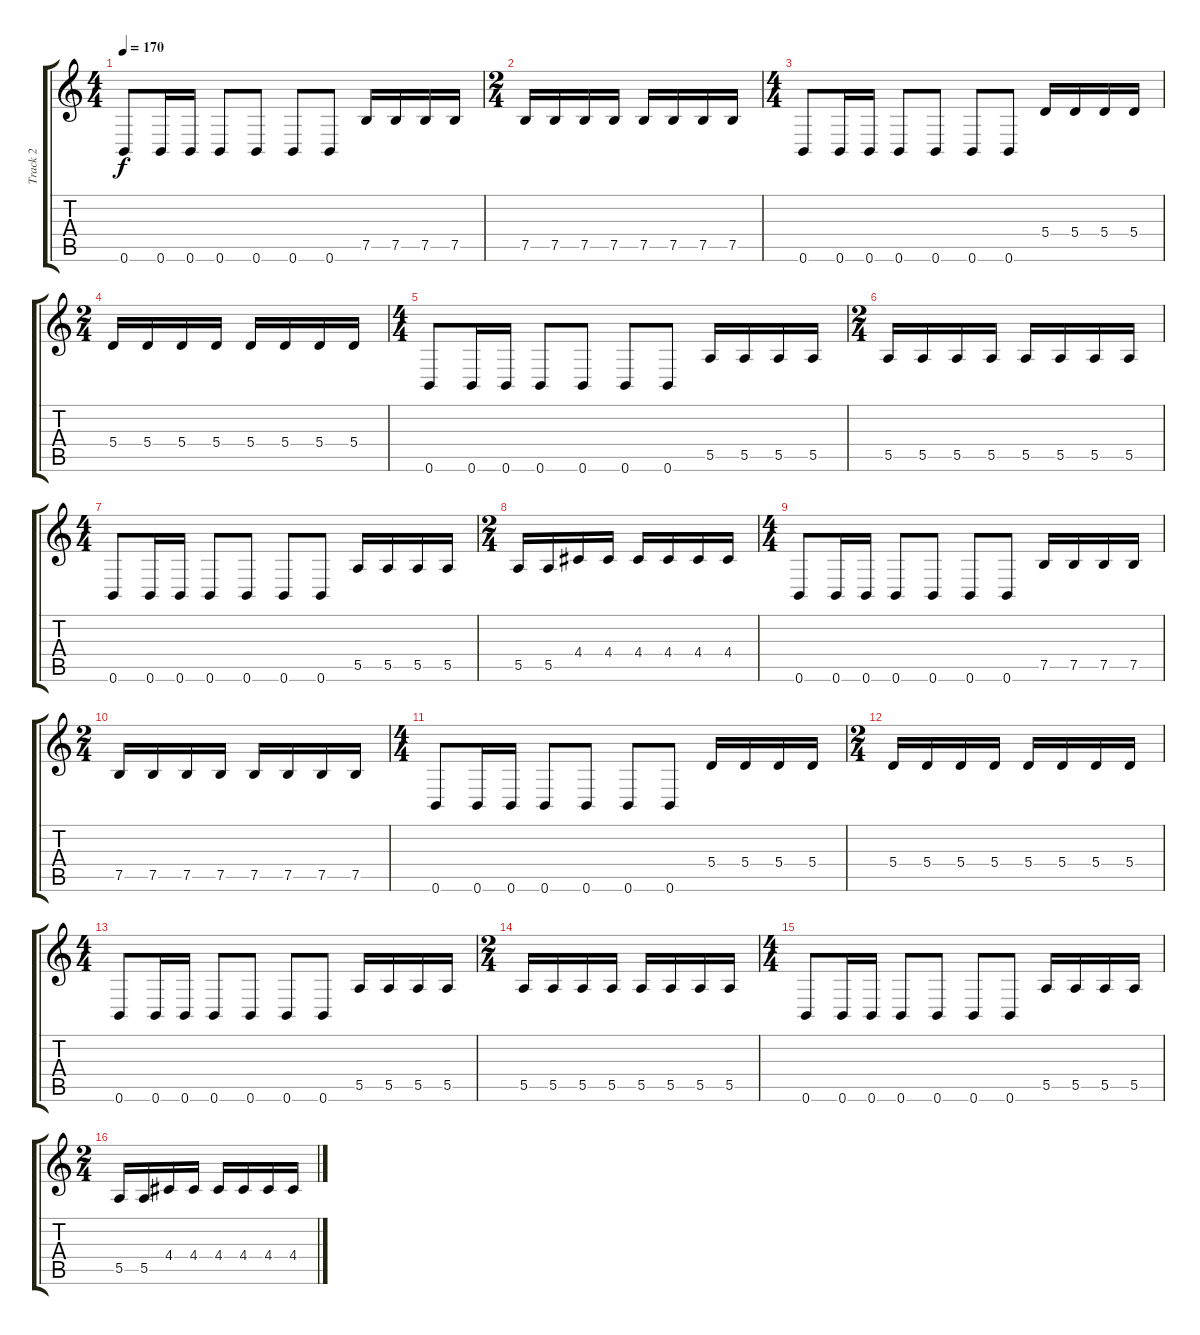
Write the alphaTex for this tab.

\track ("Track 2" "Track 2") {instrument distortionguitar}
\staff {score tabs}
\tuning (B3 Gb3 D3 A2 E2 B1) {hide}
\ts (4 4)
\tempo 170
\clef g2
\ks c
0.6.8{dy f} 0.6.16 0.6.16 0.6.8 0.6.8 0.6.8 0.6.8 7.5.16 7.5.16 7.5.16 7.5.16 |
\ts (2 4)
7.5.16 7.5.16 7.5.16 7.5.16 7.5.16 7.5.16 7.5.16 7.5.16 |
\ts (4 4)
0.6.8 0.6.16 0.6.16 0.6.8 0.6.8 0.6.8 0.6.8 5.4.16 5.4.16 5.4.16 5.4.16 |
\ts (2 4)
5.4.16 5.4.16 5.4.16 5.4.16 5.4.16 5.4.16 5.4.16 5.4.16 |
\ts (4 4)
0.6.8 0.6.16 0.6.16 0.6.8 0.6.8 0.6.8 0.6.8 5.5.16 5.5.16 5.5.16 5.5.16 |
\ts (2 4)
5.5.16 5.5.16 5.5.16 5.5.16 5.5.16 5.5.16 5.5.16 5.5.16 |
\ts (4 4)
0.6.8 0.6.16 0.6.16 0.6.8 0.6.8 0.6.8 0.6.8 5.5.16 5.5.16 5.5.16 5.5.16 |
\ts (2 4)
5.5.16 5.5.16 4.4.16 4.4.16 4.4.16 4.4.16 4.4.16 4.4.16 |
\ts (4 4)
0.6.8 0.6.16 0.6.16 0.6.8 0.6.8 0.6.8 0.6.8 7.5.16 7.5.16 7.5.16 7.5.16 |
\ts (2 4)
7.5.16 7.5.16 7.5.16 7.5.16 7.5.16 7.5.16 7.5.16 7.5.16 |
\ts (4 4)
0.6.8 0.6.16 0.6.16 0.6.8 0.6.8 0.6.8 0.6.8 5.4.16 5.4.16 5.4.16 5.4.16 |
\ts (2 4)
5.4.16 5.4.16 5.4.16 5.4.16 5.4.16 5.4.16 5.4.16 5.4.16 |
\ts (4 4)
0.6.8 0.6.16 0.6.16 0.6.8 0.6.8 0.6.8 0.6.8 5.5.16 5.5.16 5.5.16 5.5.16 |
\ts (2 4)
5.5.16 5.5.16 5.5.16 5.5.16 5.5.16 5.5.16 5.5.16 5.5.16 |
\ts (4 4)
0.6.8 0.6.16 0.6.16 0.6.8 0.6.8 0.6.8 0.6.8 5.5.16 5.5.16 5.5.16 5.5.16 |
\ts (2 4)
5.5.16 5.5.16 4.4.16 4.4.16 4.4.16 4.4.16 4.4.16 4.4.16
